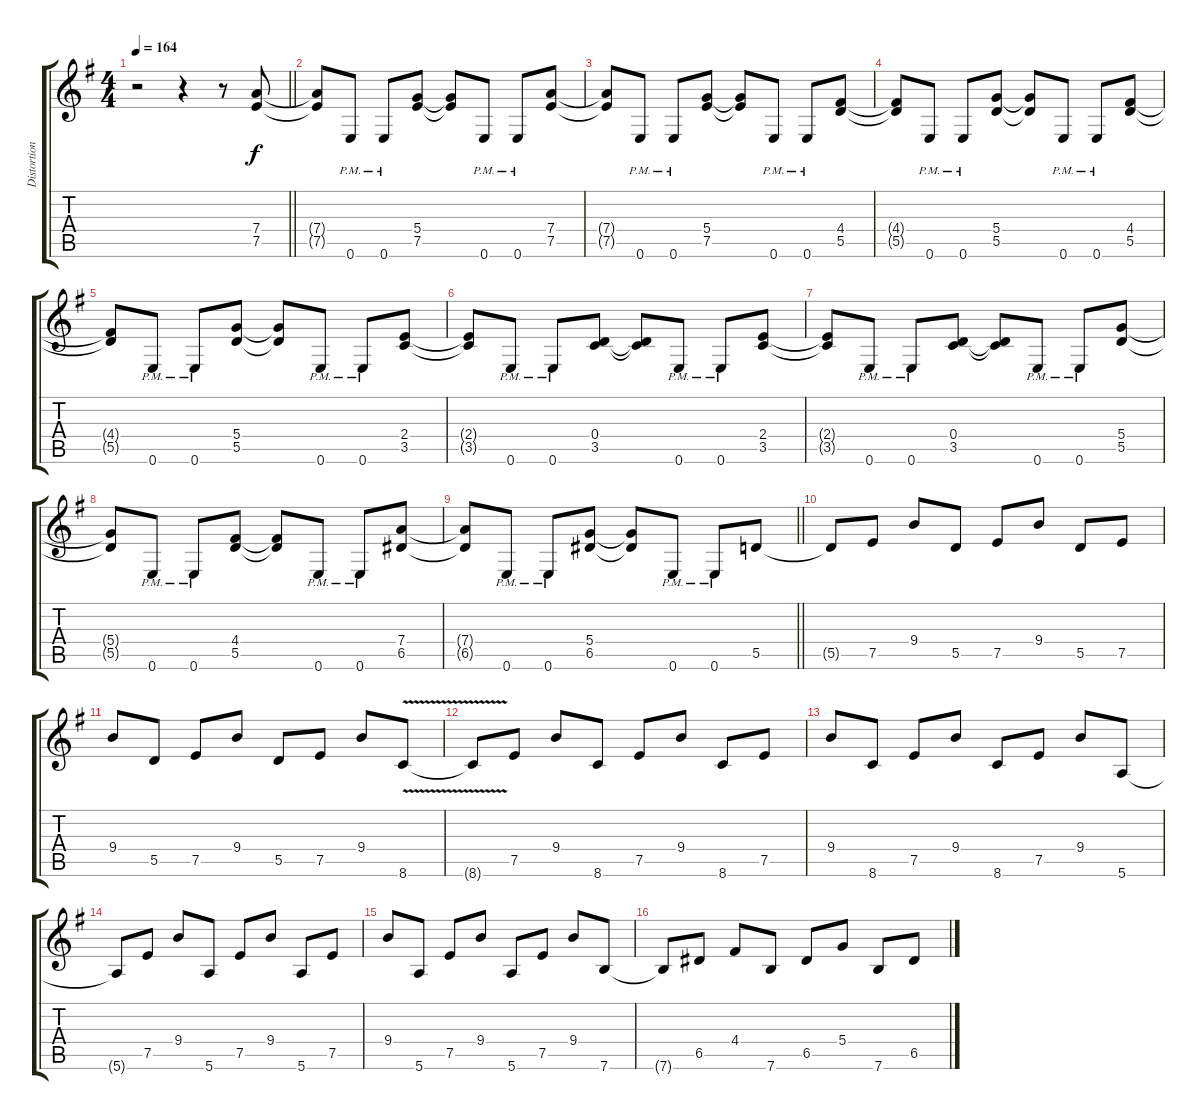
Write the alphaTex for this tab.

\track ("Distortion Guitar" "Distortion") {instrument distortionguitar}
\staff {score tabs}
\tuning (E4 B3 G3 D3 A2 E2) {hide}
\ts (4 4)
\tempo 164
\clef g2
\barLineRight lightlight
\ks g
r.2{dy f} r.4 r.8 (7.4 7.5).8 |
(7.4{t} 7.5{t}).8 0.6{pm}.8 0.6{pm}.8 (5.4 7.5).8 (5.4{t} 7.5{t}).8 0.6{pm}.8 0.6{pm}.8 (7.4 7.5).8 |
(7.4{t} 7.5{t}).8 0.6{pm}.8 0.6{pm}.8 (5.4 7.5).8 (5.4{t} 7.5{t}).8 0.6{pm}.8 0.6{pm}.8 (4.4 5.5).8 |
(4.4{t} 5.5{t}).8 0.6{pm}.8 0.6{pm}.8 (5.4 5.5).8 (5.4{t} 5.5{t}).8 0.6{pm}.8 0.6{pm}.8 (4.4 5.5).8 |
(4.4{t} 5.5{t}).8 0.6{pm}.8 0.6{pm}.8 (5.4 5.5).8 (5.4{t} 5.5{t}).8 0.6{pm}.8 0.6{pm}.8 (2.4 3.5).8 |
(2.4{t} 3.5{t}).8 0.6{pm}.8 0.6{pm}.8 (0.4 3.5).8 (0.4{t} 3.5{t}).8 0.6{pm}.8 0.6{pm}.8 (2.4 3.5).8 |
(2.4{t} 3.5{t}).8 0.6{pm}.8 0.6{pm}.8 (0.4 3.5).8 (0.4{t} 3.5{t}).8 0.6{pm}.8 0.6{pm}.8 (5.4 5.5).8 |
(5.4{t} 5.5{t}).8 0.6{pm}.8 0.6{pm}.8 (4.4 5.5).8 (4.4{t} 5.5{t}).8 0.6{pm}.8 0.6{pm}.8 (7.4 6.5).8 |
\barLineRight lightlight
(7.4{t} 6.5{t}).8 0.6{pm}.8 0.6{pm}.8 (5.4 6.5).8 (5.4{t} 6.5{t}).8 0.6{pm}.8 0.6{pm}.8 5.5.8 |
5.5{t}.8 7.5.8 9.4.8 5.5.8 7.5.8 9.4.8 5.5.8 7.5.8 |
9.4.8 5.5.8 7.5.8 9.4.8 5.5.8 7.5.8 9.4.8 8.6{v}.8 |
8.6{v t}.8 7.5.8 9.4.8 8.6.8 7.5.8 9.4.8 8.6.8 7.5.8 |
9.4.8 8.6.8 7.5.8 9.4.8 8.6.8 7.5.8 9.4.8 5.6.8 |
5.6{t}.8 7.5.8 9.4.8 5.6.8 7.5.8 9.4.8 5.6.8 7.5.8 |
9.4.8 5.6.8 7.5.8 9.4.8 5.6.8 7.5.8 9.4.8 7.6.8 |
7.6{t}.8 6.5.8 4.4.8 7.6.8 6.5.8 5.4.8 7.6.8 6.5.8
